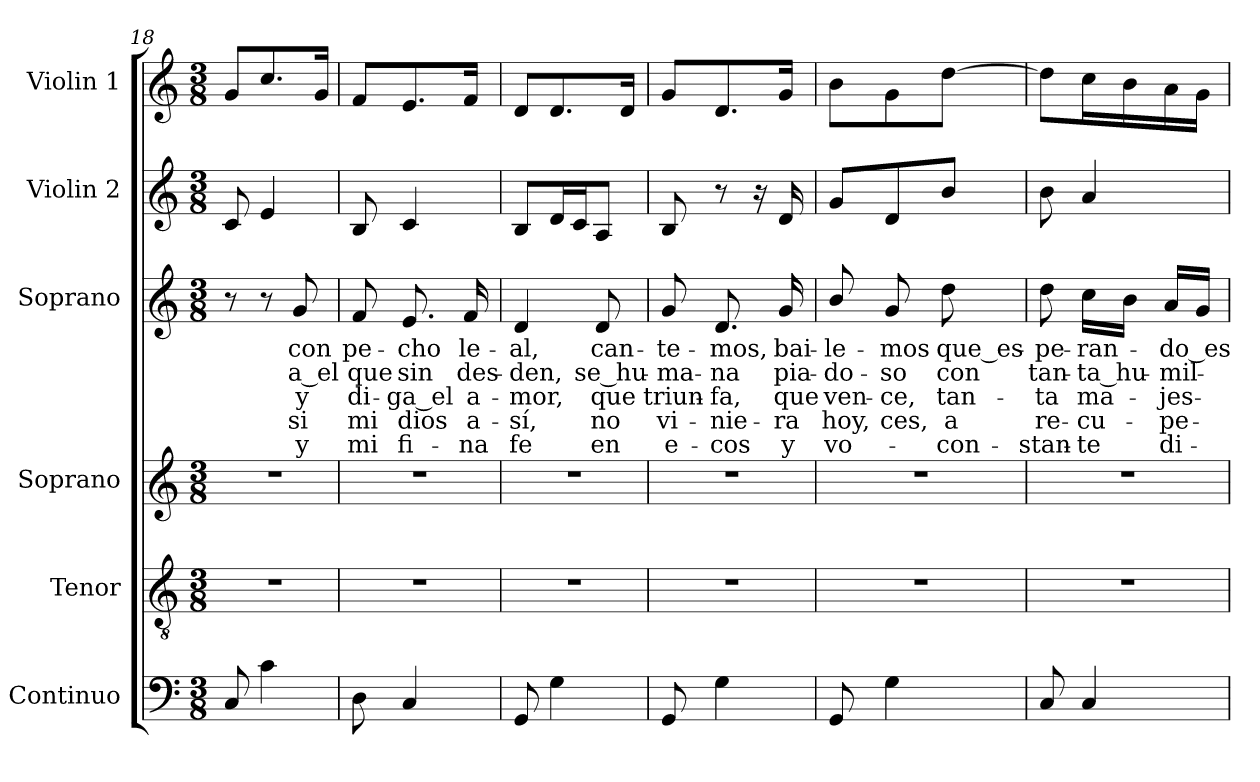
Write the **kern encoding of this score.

**kern	**kern	**kern	**kern	**text	**text	**text	**text	**text	**kern	**kern
*part6	*part5	*part4	*part3	*part3	*part3	*part3	*part3	*part3	*part2	*part1
*staff6	*staff5	*staff4	*staff3	*staff3	*staff3	*staff3	*staff3	*staff3	*staff2	*staff1
*I"Continuo	*I"Tenor	*I"Soprano	*I"Soprano	*	*	*	*	*	*I"Violin 2	*I"Violin 1
*I'Cont.	*I'T.	*I'A.	*I'S.	*	*	*	*	*	*I'Vln. 2	*I'Vln. 1
*clefF4	*clefGv2	*clefG2	*clefG2	*	*	*	*	*	*clefG2	*clefG2
*	*ITrd7c12	*	*	*	*	*	*	*	*	*
*k[]	*k[]	*k[]	*k[]	*	*	*	*	*	*k[]	*k[]
*C:	*C:	*C:	*C:	*	*	*	*	*	*C:	*C:
*M3/8	*M3/8	*M3/8	*M3/8	*	*	*	*	*	*M3/8	*M3/8
=18	=18	=18	=18	=18	=18	=18	=18	=18	=18	=18
!	!LO:N:vis=1	!LO:N:vis=1	!	!	!	!	!	!	!	!
8Ci/	4.r	4.r	8r	.	.	.	.	.	8ci/	8gi/L
4ci\	.	.	8r	.	.	.	.	.	4ei/	8.cci/
!	!	!	!	!LO:LY:b:color=#000000	!LO:LY:b:color=#000000	!LO:LY:b:color=#000000	!LO:LY:b:color=#000000	!LO:LY:b:color=#000000	!	!
.	.	.	8gi/	con	a_el	y	si	y	.	.
.	.	.	.	.	.	.	.	.	.	16gi/Jk
!!LO:LB:g=z
=19	=19	=19	=19	=19	=19	=19	=19	=19	=19	=19
!	!LO:N:vis=1	!LO:N:vis=1	!	!	!	!	!	!	!	!
!	!	!	!	!LO:LY:b:color=#000000	!LO:LY:b:color=#000000	!LO:LY:b:color=#000000	!LO:LY:b:color=#000000	!LO:LY:b:color=#000000	!	!
8Di\	4.r	4.r	8fi/	pe-	que	di-	mi	mi	8Bi/	8fi/L
!	!	!	!	!LO:LY:b:color=#000000	!LO:LY:b:color=#000000	!LO:LY:b:color=#000000	!LO:LY:b:color=#000000	!LO:LY:b:color=#000000	!	!
4Ci/	.	.	8.ei/	-cho	sin	-ga_el	dios	fi-	4ci/	8.ei/
!	!	!	!	!LO:LY:b:color=#000000	!LO:LY:b:color=#000000	!LO:LY:b:color=#000000	!LO:LY:b:color=#000000	!LO:LY:b:color=#000000	!	!
.	.	.	16fi/	le-	des-	a-	a-	-na	.	16fi/Jk
=20	=20	=20	=20	=20	=20	=20	=20	=20	=20	=20
!	!LO:N:vis=1	!LO:N:vis=1	!	!	!	!	!	!	!	!
!	!	!	!	!LO:LY:b:color=#000000	!LO:LY:b:color=#000000	!LO:LY:b:color=#000000	!LO:LY:b:color=#000000	!LO:LY:b:color=#000000	!	!
8GGi/	4.r	4.r	4di/	-al,	-den,	-mor,	-sí,	fe	8Bi/L	8di/L
4Gi\	.	.	.	.	.	.	.	.	16di/L	8.di/
.	.	.	.	.	.	.	.	.	16ci/J	.
!	!	!	!	!LO:LY:b:color=#000000	!LO:LY:b:color=#000000	!LO:LY:b:color=#000000	!LO:LY:b:color=#000000	!LO:LY:b:color=#000000	!	!
.	.	.	8di/	can-	se_hu-	que	no	en	8Ai/J	.
.	.	.	.	.	.	.	.	.	.	16di/Jk
=21	=21	=21	=21	=21	=21	=21	=21	=21	=21	=21
!	!LO:N:vis=1	!LO:N:vis=1	!	!	!	!	!	!	!	!
!	!	!	!	!LO:LY:b:color=#000000	!LO:LY:b:color=#000000	!LO:LY:b:color=#000000	!LO:LY:b:color=#000000	!LO:LY:b:color=#000000	!	!
8GGi/	4.r	4.r	8gi/	-te-	-ma-	triun-	vi-	e-	8Bi/	8gi/L
!	!	!	!	!LO:LY:b:color=#000000	!LO:LY:b:color=#000000	!LO:LY:b:color=#000000	!LO:LY:b:color=#000000	!LO:LY:b:color=#000000	!	!
4Gi\	.	.	8.di/	-mos,	-na	-fa,	-nie-	-cos	8r	8.di/
.	.	.	.	.	.	.	.	.	16r	.
!	!	!	!	!LO:LY:b:color=#000000	!LO:LY:b:color=#000000	!LO:LY:b:color=#000000	!LO:LY:b:color=#000000	!LO:LY:b:color=#000000	!	!
.	.	.	16gi/	bai-	pia-	que	-ra	y	16di/	16gi/Jk
=22	=22	=22	=22	=22	=22	=22	=22	=22	=22	=22
!	!LO:N:vis=1	!LO:N:vis=1	!	!	!	!	!	!	!	!
!	!	!	!	!LO:LY:b:color=#000000	!LO:LY:b:color=#000000	!LO:LY:b:color=#000000	!LO:LY:b:color=#000000	!LO:LY:b:color=#000000	!	!
8GGi/	4.r	4.r	8bi/	-le-	-do-	ven-	hoy,	vo-	8gi/L	8bi\L
!	!	!	!	!LO:LY:b:color=#000000	!LO:LY:b:color=#000000	!LO:LY:b:color=#000000	!LO:LY:b:color=#000000	!	!	!
4Gi\	.	.	8gi/	-mos	-so	-ce,	-ces,	.	8di/	8gi\
!	!	!	!	!LO:LY:b:color=#000000	!LO:LY:b:color=#000000	!LO:LY:b:color=#000000	!LO:LY:b:color=#000000	!LO:LY:b:color=#000000	!	!
.	.	.	8ddi\	que_es-	con	tan-	a	con-	8bi/J	[8ddi\J
=23	=23	=23	=23	=23	=23	=23	=23	=23	=23	=23
!	!LO:N:vis=1	!LO:N:vis=1	!	!	!	!	!	!	!	!
!	!	!	!	!LO:LY:b:color=#000000	!LO:LY:b:color=#000000	!LO:LY:b:color=#000000	!LO:LY:b:color=#000000	!LO:LY:b:color=#000000	!	!
8Ci/	4.r	4.r	8ddi\	-pe-	tan-	-ta	re-	-stan-	8bi\	8ddi\L]
!	!	!	!	!LO:LY:b:color=#000000	!LO:LY:b:color=#000000	!LO:LY:b:color=#000000	!LO:LY:b:color=#000000	!LO:LY:b:color=#000000	!	!
4Ci/	.	.	16cci\LL	-ran-	-ta_hu-	ma-	-cu-	-te	4ai/	16cci\L
.	.	.	16bi\JJ	.	.	.	.	.	.	16bi\
!	!	!	!	!LO:LY:b:color=#000000	!LO:LY:b:color=#000000	!LO:LY:b:color=#000000	!LO:LY:b:color=#000000	!LO:LY:b:color=#000000	!	!
.	.	.	16ai/LL	-do_es-	-mil-	-jes-	-pe-	di-	.	16ai\
.	.	.	16gi/JJ	.	.	.	.	.	.	16gi\JJ
=	=	=	=	=	=	=	=	=	=	=
*-	*-	*-	*-	*-	*-	*-	*-	*-	*-	*-
